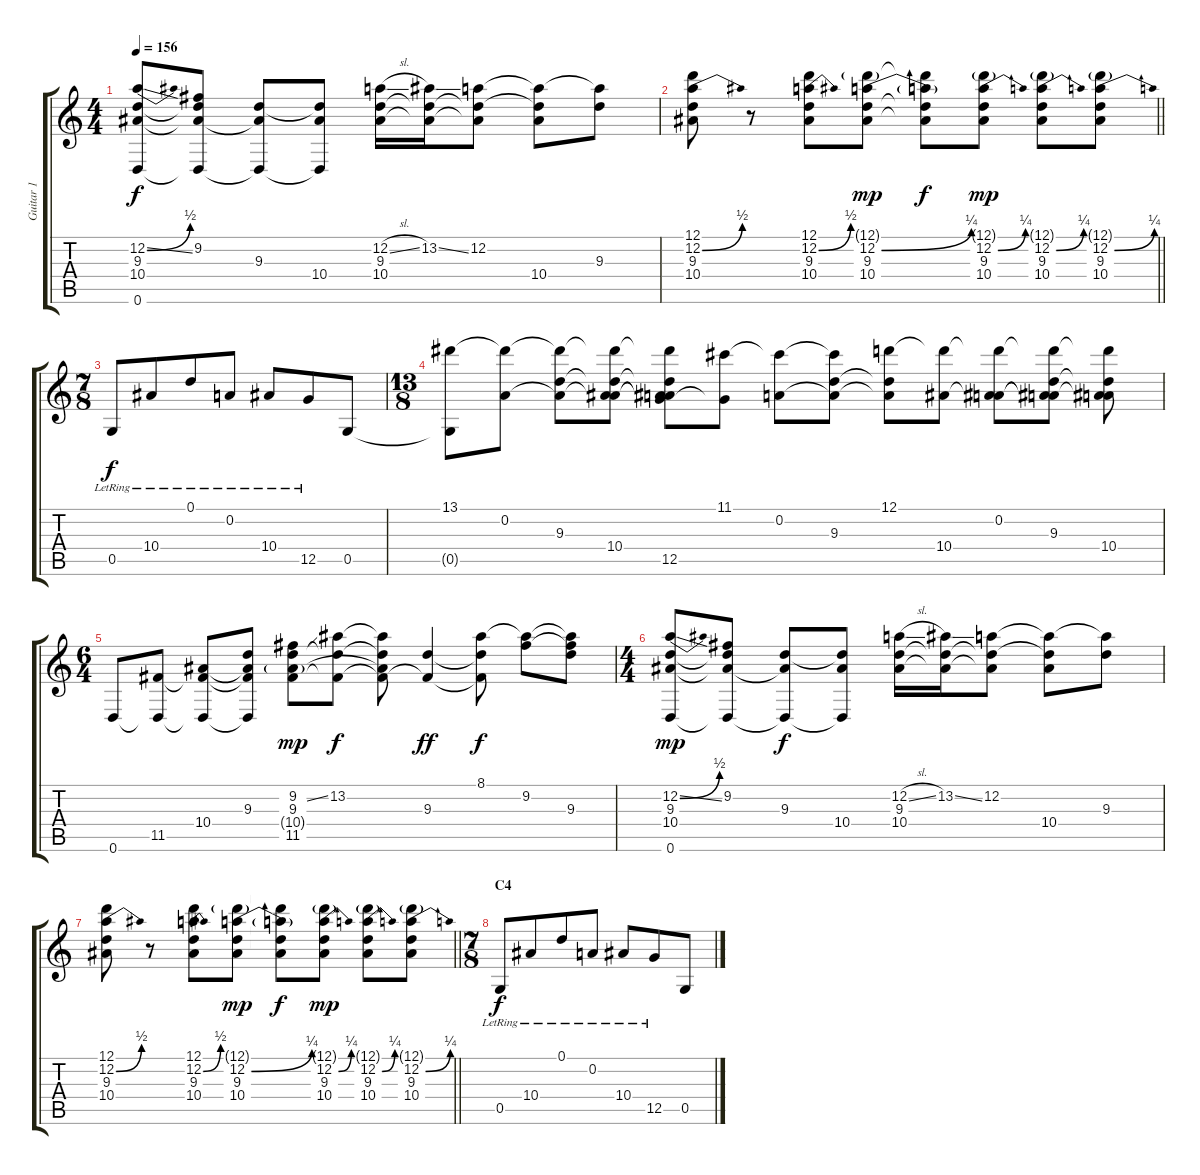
\track ("Guitar 1" "Guitar 1") {instrument distortionguitar}
\staff {score tabs}
\tuning (D4 A3 F3 C3 G2 D2) {hide}
\ts (4 4)
\tempo 156
\clef g2
\ks c
(12.2{be (bend 0 0 60 2) ss} 9.3 10.4 0.6).8{dy f} (9.2 9.3{t} 10.4{t} 0.6{t}).8 (9.3 10.4{t} 0.6{t}).8 (9.3{t} 10.4 0.6{t}).8 (12.2{sl} 9.3 10.4).16 (13.2{ss} 9.3{t} 10.4{t}).16 (12.2 9.3{t} 10.4{t}).8 (12.2{t} 9.3{t} 10.4).8 (12.2{t} 9.3).8 |
\barLineRight lightlight
(12.1 12.2{be (bend 0 0 60 2)} 9.3 10.4).8 r.8 (12.1 12.2{be (bend 0 0 60 2)} 9.3 10.4).8 (12.1{g} 12.2{be (bend 0 0 60 1)} 9.3 10.4).8{dy mp} (12.1{t} 12.2{t} 9.3{t} 10.4{t}).8{dy f} (12.1{g} 12.2{be (bend 0 0 60 1)} 9.3 10.4).8{dy mp} (12.1{g} 12.2{be (bend 0 0 60 1)} 9.3 10.4).8 (12.1{g} 12.2{be (bend 0 0 60 1)} 9.3 10.4).8 |
\ts (7 8)
\section ("" "")
0.5{lr}.8{dy f} 10.4{lr}.8 0.1{lr}.8 0.2{lr}.8 10.4{lr}.8 12.5{lr}.8 0.5.8 |
\ts (13 8)
(13.1 0.5{t}).8 (13.1{t} 0.2).8 (13.1{t} 0.2{t} 9.3).8 (13.1{t} 0.2{t} 9.3{t} 10.4).8 (13.1{t} 0.2{t} 9.3{t} 10.4{t} 12.5).8 (11.1 12.5{t}).8 (11.1{t} 0.2).8 (11.1{t} 0.2{t} 9.3).8 (12.1 0.2{t} 9.3{t}).8 (12.1{t} 10.4).8 (12.1{t} 0.2 10.4{t}).8 (12.1{t} 0.2{t} 9.3 10.4{t}).8 (12.1{t} 0.2{t} 9.3{t} 10.4).8 |
\ts (6 4)
0.6.8 (11.5 0.6{t}).8 (10.4 11.5{t} 0.6{t}).8 (9.3 10.4{t} 11.5{t} 0.6{t}).8 (9.2{ss} 9.3 10.4{g} 11.5).8{dy mp} (13.2 9.3{t} 11.5{t}).8{dy f} (13.2{t} 9.3{t} 10.4{t} 11.5{t}).8 (9.3 11.5{t}).4{dy ff} (8.1 9.3{t} 11.5{t}).8{dy f} (8.1{t} 9.2).8 (8.1{t} 9.2{t} 9.3).8 |
\ts (4 4)
(12.2{be (bend 0 0 60 2) ss} 9.3 10.4 0.6).8{dy mp} (9.2 9.3{t} 10.4{t} 0.6{t}).8 (9.3 10.4{t} 0.6{t}).8{dy f} (9.3{t} 10.4 0.6{t}).8 (12.2{sl} 9.3 10.4).16 (13.2{ss} 9.3{t} 10.4{t}).16 (12.2 9.3{t} 10.4{t}).8 (12.2{t} 9.3{t} 10.4).8 (12.2{t} 9.3).8 |
\barLineRight lightlight
(12.1 12.2{be (bend 0 0 60 2)} 9.3 10.4).8 r.8 (12.1 12.2{be (bend 0 0 60 2)} 9.3 10.4).8 (12.1{g} 12.2{be (bend 0 0 60 1)} 9.3 10.4).8{dy mp} (12.1{t} 12.2{t} 9.3{t} 10.4{t}).8{dy f} (12.1{g} 12.2{be (bend 0 0 60 1)} 9.3 10.4).8{dy mp} (12.1{g} 12.2{be (bend 0 0 60 1)} 9.3 10.4).8 (12.1{g} 12.2{be (bend 0 0 60 1)} 9.3 10.4).8 |
\ts (7 8)
\section ("" "C4")
0.5{lr}.8{dy f} 10.4{lr}.8 0.1{lr}.8 0.2{lr}.8 10.4{lr}.8 12.5{lr}.8 0.5.8
